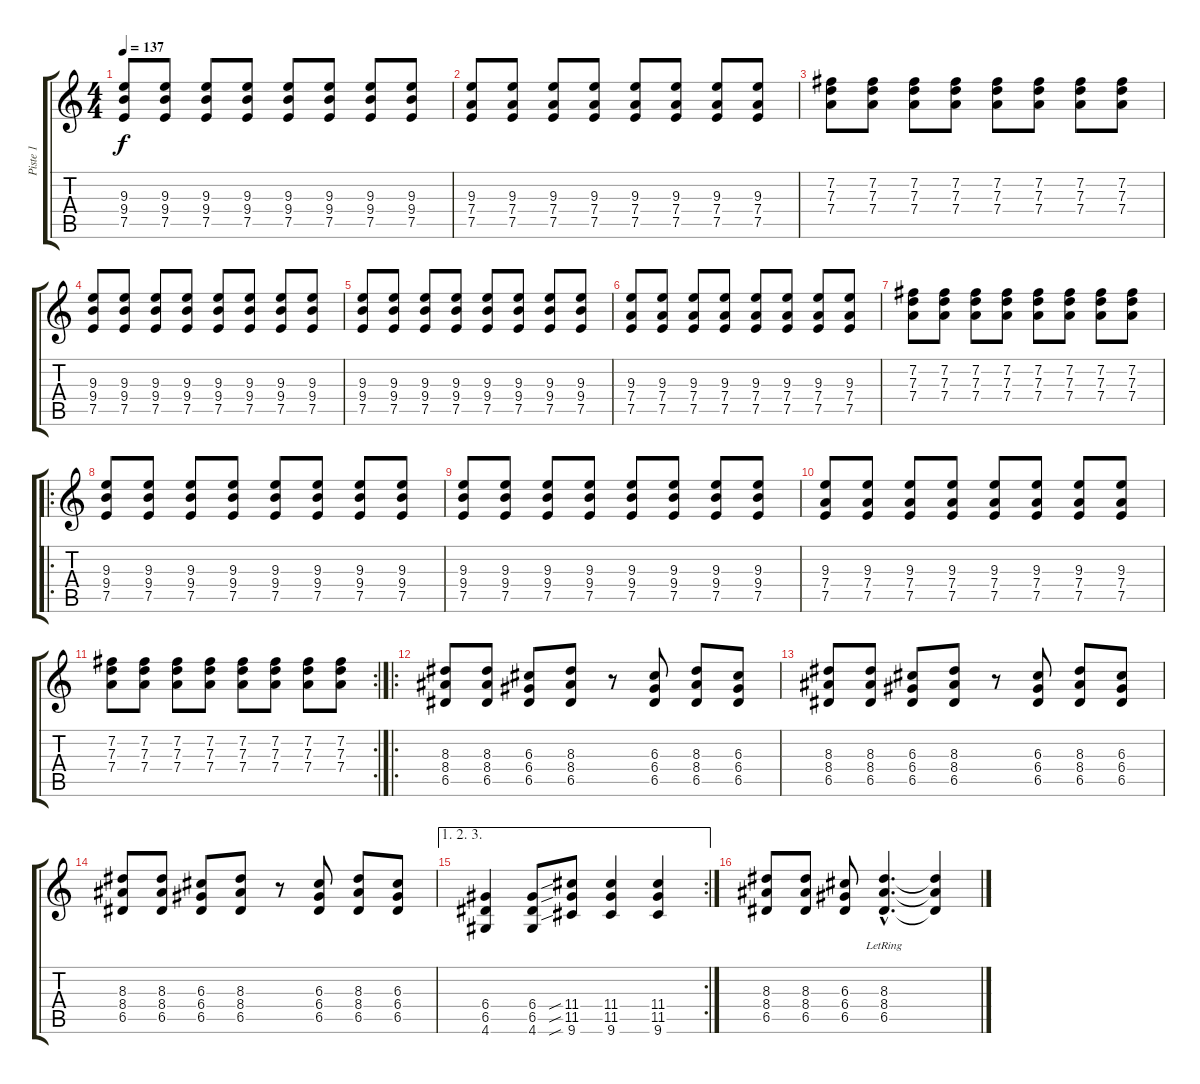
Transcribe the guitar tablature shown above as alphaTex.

\track ("Piste 1" "Piste 1") {instrument electricguitarclean}
\staff {score tabs}
\tuning (E4 B3 G3 D3 A2 E2) {hide}
\ts (4 4)
\tempo 137
\clef g2
\ks c
(9.3 9.4 7.5).8{dy f} (9.3 9.4 7.5).8 (9.3 9.4 7.5).8 (9.3 9.4 7.5).8 (9.3 9.4 7.5).8 (9.3 9.4 7.5).8 (9.3 9.4 7.5).8 (9.3 9.4 7.5).8 |
(9.3 7.4 7.5).8 (9.3 7.4 7.5).8 (9.3 7.4 7.5).8 (9.3 7.4 7.5).8 (9.3 7.4 7.5).8 (9.3 7.4 7.5).8 (9.3 7.4 7.5).8 (9.3 7.4 7.5).8 |
(7.2 7.3 7.4).8 (7.2 7.3 7.4).8 (7.2 7.3 7.4).8 (7.2 7.3 7.4).8 (7.2 7.3 7.4).8 (7.2 7.3 7.4).8 (7.2 7.3 7.4).8 (7.2 7.3 7.4).8 |
(9.3 9.4 7.5).8 (9.3 9.4 7.5).8 (9.3 9.4 7.5).8 (9.3 9.4 7.5).8 (9.3 9.4 7.5).8 (9.3 9.4 7.5).8 (9.3 9.4 7.5).8 (9.3 9.4 7.5).8 |
(9.3 9.4 7.5).8 (9.3 9.4 7.5).8 (9.3 9.4 7.5).8 (9.3 9.4 7.5).8 (9.3 9.4 7.5).8 (9.3 9.4 7.5).8 (9.3 9.4 7.5).8 (9.3 9.4 7.5).8 |
(9.3 7.4 7.5).8 (9.3 7.4 7.5).8 (9.3 7.4 7.5).8 (9.3 7.4 7.5).8 (9.3 7.4 7.5).8 (9.3 7.4 7.5).8 (9.3 7.4 7.5).8 (9.3 7.4 7.5).8 |
(7.2 7.3 7.4).8 (7.2 7.3 7.4).8 (7.2 7.3 7.4).8 (7.2 7.3 7.4).8 (7.2 7.3 7.4).8 (7.2 7.3 7.4).8 (7.2 7.3 7.4).8 (7.2 7.3 7.4).8 |
\ro
(9.3 9.4 7.5).8 (9.3 9.4 7.5).8 (9.3 9.4 7.5).8 (9.3 9.4 7.5).8 (9.3 9.4 7.5).8 (9.3 9.4 7.5).8 (9.3 9.4 7.5).8 (9.3 9.4 7.5).8 |
(9.3 9.4 7.5).8 (9.3 9.4 7.5).8 (9.3 9.4 7.5).8 (9.3 9.4 7.5).8 (9.3 9.4 7.5).8 (9.3 9.4 7.5).8 (9.3 9.4 7.5).8 (9.3 9.4 7.5).8 |
(9.3 7.4 7.5).8 (9.3 7.4 7.5).8 (9.3 7.4 7.5).8 (9.3 7.4 7.5).8 (9.3 7.4 7.5).8 (9.3 7.4 7.5).8 (9.3 7.4 7.5).8 (9.3 7.4 7.5).8 |
\rc 2
(7.2 7.3 7.4).8 (7.2 7.3 7.4).8 (7.2 7.3 7.4).8 (7.2 7.3 7.4).8 (7.2 7.3 7.4).8 (7.2 7.3 7.4).8 (7.2 7.3 7.4).8 (7.2 7.3 7.4).8 |
\ro
(8.3 8.4 6.5).8 (8.3 8.4 6.5).8 (6.3 6.4 6.5).8 (8.3 8.4 6.5).8 r.8 (6.3 6.4 6.5).8 (8.3 8.4 6.5).8 (6.3 6.4 6.5).8 |
(8.3 8.4 6.5).8 (8.3 8.4 6.5).8 (6.3 6.4 6.5).8 (8.3 8.4 6.5).8 r.8 (6.3 6.4 6.5).8 (8.3 8.4 6.5).8 (6.3 6.4 6.5).8 |
(8.3 8.4 6.5).8 (8.3 8.4 6.5).8 (6.3 6.4 6.5).8 (8.3 8.4 6.5).8 r.8 (6.3 6.4 6.5).8 (8.3 8.4 6.5).8 (6.3 6.4 6.5).8 |
\ae (1 2 3)
\rc 2
(6.4 6.5 4.6).4 (6.4 6.5 4.6).8 (11.4{sib} 11.5{sib} 9.6{sib}).8 (11.4 11.5 9.6).4 (11.4 11.5 9.6).4 |
(8.3 8.4 6.5).8 (8.3 8.4 6.5).8 (6.3 6.4 6.5).8 (8.3{hac lr} 8.4{hac lr} 6.5{hac lr}).4{d} (8.3{t} 8.4{t} 6.5{t}).4
